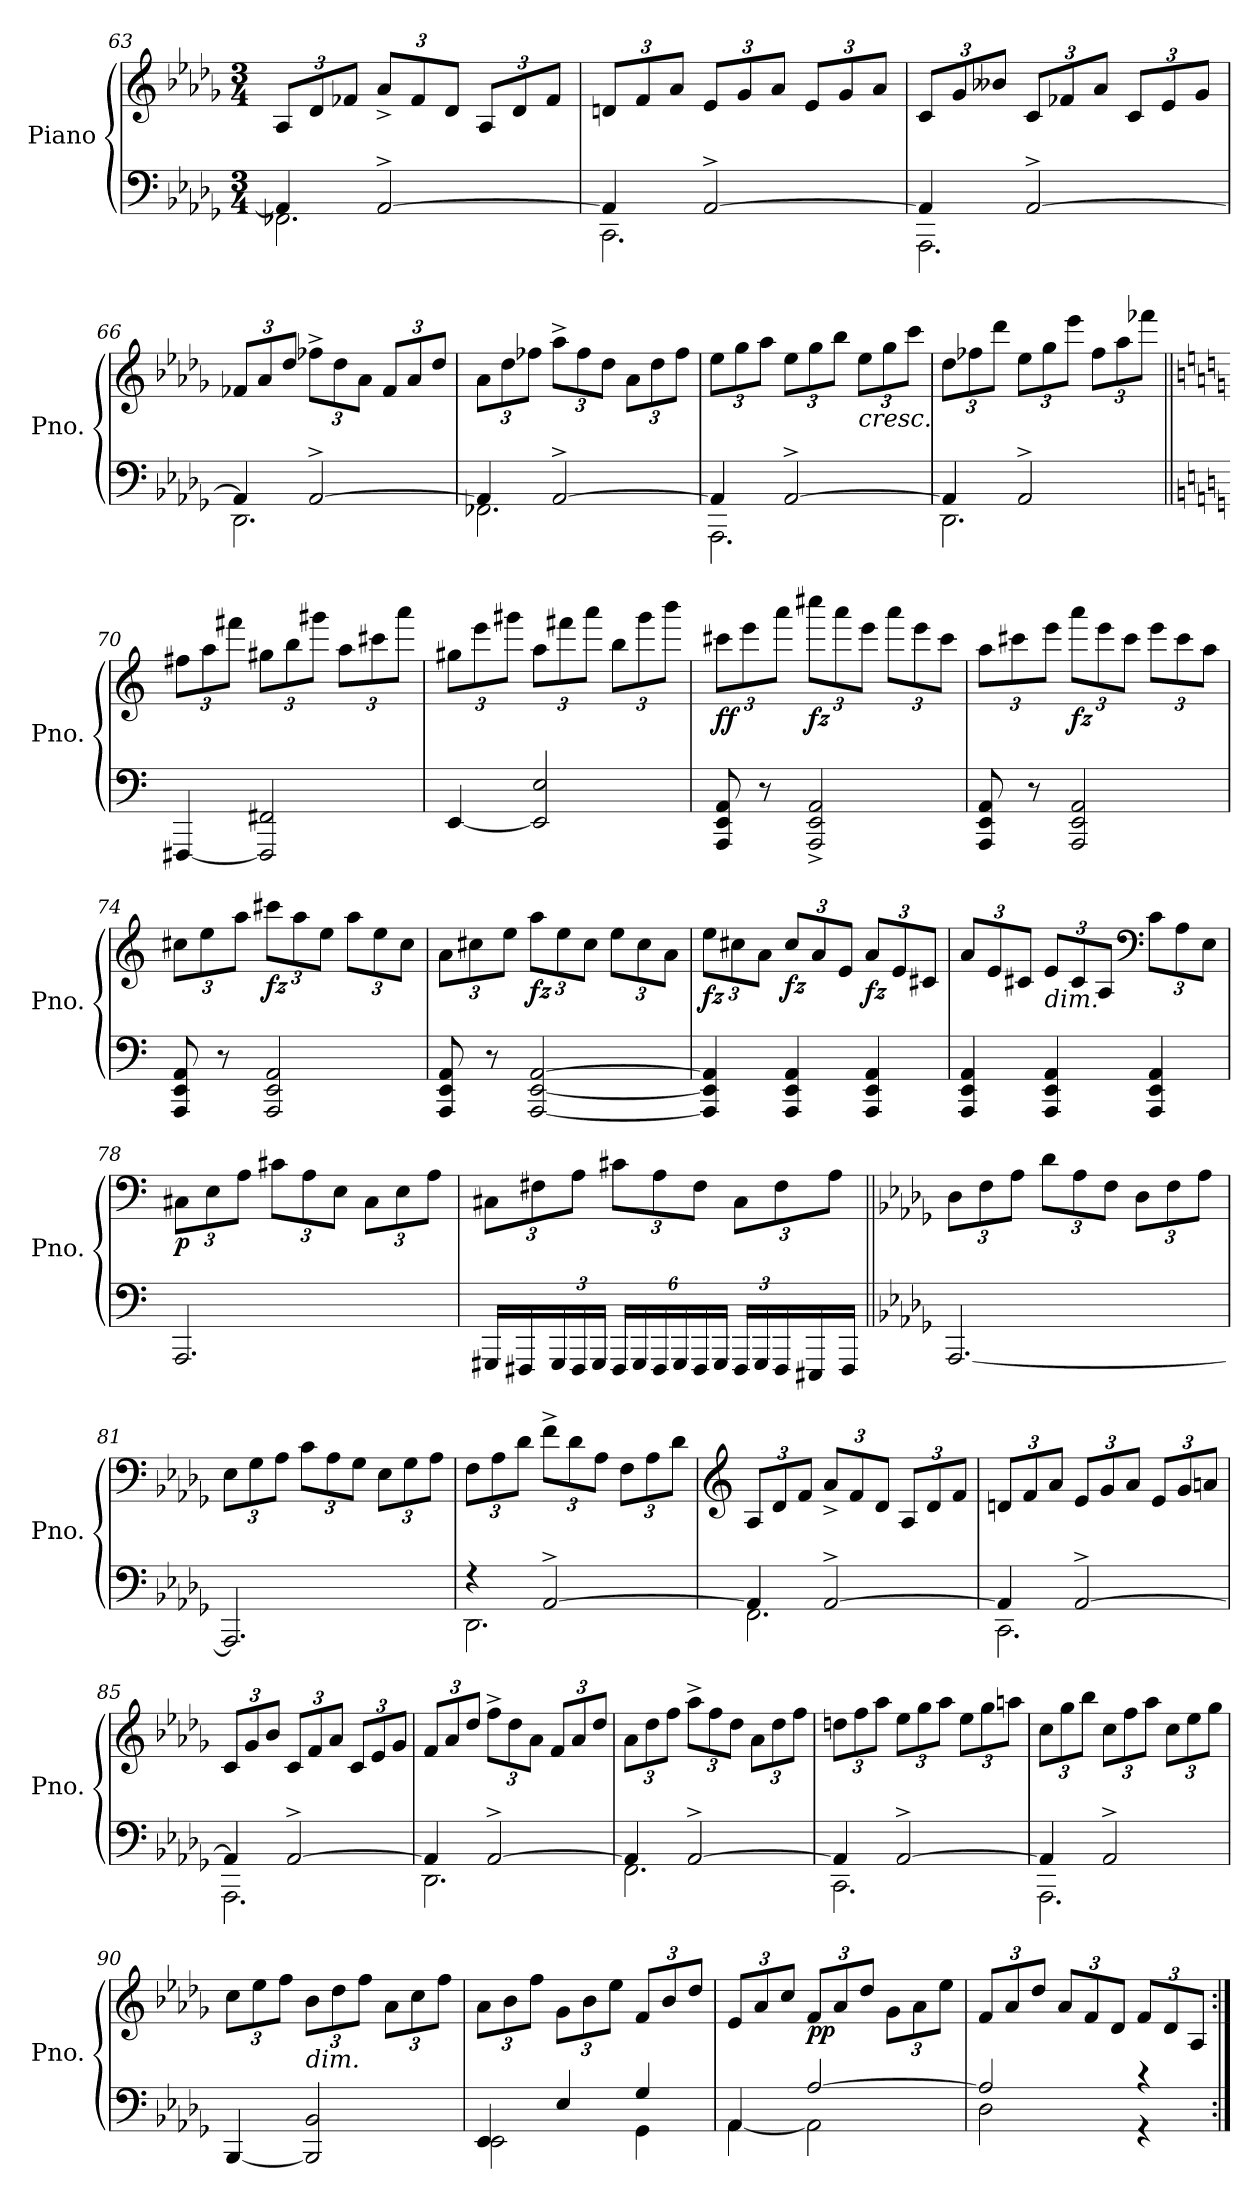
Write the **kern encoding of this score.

**kern	**kern	**dynam
*part1	*part1	*part1
*staff2	*staff1	*staff1/2
*I"Piano	*	*
*I'Pno.	*	*
*clefF4	*clefG2	*
*k[b-e-a-d-g-]	*k[b-e-a-d-g-]	*
*M3/4	*M3/4	*
=63	=63	=63
*^	*	*
*	*	*Xbrackettup	*
4AA-/]	2.FF-X\	12A-/L	.
.	.	12d-/	.
.	.	12f-X/J	.
[2AA-^/	.	12a-^/L	.
.	.	12f-/	.
.	.	12d-/J	.
.	.	12A-/L	.
.	.	12d-/	.
.	.	12f-/J	.
=64	=64	=64	=64
4AA-/]	2.CC\	12dn/L	.
.	.	12f/	.
.	.	12a-/J	.
[2AA-^/	.	12e-/L	.
.	.	12g-/	.
.	.	12a-/J	.
.	.	12e-/L	.
.	.	12g-/	.
.	.	12a-/J	.
!!LO:LB:g=z
=65	=65	=65	=65
4AA-/]	2.AAA-\	12c/L	.
.	.	12g-/	.
.	.	12b--X/J	.
[2AA-^/	.	12c/L	.
.	.	12f-X/	.
.	.	12a-/J	.
.	.	12c/L	.
.	.	12e-/	.
.	.	12g-/J	.
=66	=66	=66	=66
4AA-/]	2.DD-\	12f-X/L	.
.	.	12a-/	.
.	.	12dd-/J	.
[2AA-^/	.	12ff-X^\L	.
.	.	12dd-\	.
.	.	12a-\J	.
.	.	12f-/L	.
.	.	12a-/	.
.	.	12dd-/J	.
=67	=67	=67	=67
4AA-/]	2.FF-X\	12a-\L	.
.	.	12dd-\	.
.	.	12ff-X\J	.
[2AA-^/	.	12aa-^\L	.
.	.	12ff-\	.
.	.	12dd-\J	.
.	.	12a-\L	.
.	.	12dd-\	.
.	.	12ff-\J	.
=68	=68	=68	=68
4AA-/]	2.AAA-\	12ee-\L	.
.	.	12gg-\	.
.	.	12aa-\J	.
[2AA-^/	.	12ee-\L	.
.	.	12gg-\	.
.	.	12bb-\J	.
!	!	!LO:TX:b:i:t=cresc.	!
.	.	12ee-\L	.
.	.	12gg-\	.
.	.	12ccc\J	.
!!LO:LB:g=z
=69	=69	=69	=69
4AA-/]	2.DD-\	12dd-\L	.
.	.	12ff-X\	.
.	.	12ddd-\J	.
2AA-^/	.	12ee-\L	.
.	.	12gg-\	.
.	.	12eee-\J	.
.	.	12ff-\L	.
.	.	12aa-\	.
.	.	12fff-X\J	.
*v	*v	*	*
=70||	=70||	=70||
*k[]	*k[]	*
[4FFF#X/	12ff#X\L	.
.	12aa\	.
.	12fff#X\J	.
2FFF#/] 2FF#X/	12gg#X\L	.
.	12bb\	.
.	12ggg#X\J	.
.	12aa\L	.
.	12ccc#X\	.
.	12aaa\J	.
=71	=71	=71
[4EE/	12gg#X\L	.
.	12eee\	.
.	12ggg#X\J	.
2EE/] 2E/	12aa\L	.
.	12fff#X\	.
.	12aaa\J	.
.	12bb\L	.
.	12ggg#\	.
.	12bbb\J	.
!!LO:PB:g=z
=72	=72	=72
!	!	!LO:DY:b
8AAA/ 8EE/ 8AA/	12ccc#X\L	ff
.	12eee\	.
8r	.	.
.	12aaa\J	.
!	!	!LO:DY:b
2AAA/^ 2EE/^ 2AA/^	12cccc#X\L	fz
.	12aaa\	.
.	12eee\J	.
.	12aaa\L	.
.	12eee\	.
.	12ccc#\J	.
=73	=73	=73
8AAA/ 8EE/ 8AA/	12aa\L	.
.	12ccc#X\	.
8r	.	.
.	12eee\J	.
!	!	!LO:DY:b
2AAA/ 2EE/ 2AA/	12aaa\L	fz
.	12eee\	.
.	12ccc#\J	.
.	12eee\L	.
.	12ccc#\	.
.	12aa\J	.
=74	=74	=74
8AAA/ 8EE/ 8AA/	12cc#X\L	.
.	12ee\	.
8r	.	.
.	12aa\J	.
!	!	!LO:DY:b
2AAA/ 2EE/ 2AA/	12ccc#X\L	fz
.	12aa\	.
.	12ee\J	.
.	12aa\L	.
.	12ee\	.
.	12cc#\J	.
!!LO:LB:g=z
=75	=75	=75
8AAA/ 8EE/ 8AA/	12a\L	.
.	12cc#X\	.
8r	.	.
.	12ee\J	.
!	!	!LO:DY:b
[2AAA/ [2EE/ [2AA/	12aa\L	fz
.	12ee\	.
.	12cc#\J	.
.	12ee\L	.
.	12cc#\	.
.	12a\J	.
=76	=76	=76
!	!	!LO:DY:b
4AAA/] 4EE/] 4AA/]	12ee\L	fz
.	12cc#X\	.
.	12a\J	.
!	!	!LO:DY:b
4AAA/ 4EE/ 4AA/	12cc#/L	fz
.	12a/	.
.	12e/J	.
!	!	!LO:DY:b
4AAA/ 4EE/ 4AA/	12a/L	fz
.	12e/	.
.	12c#X/J	.
=77	=77	=77
4AAA/ 4EE/ 4AA/	12a/L	.
.	12e/	.
.	12c#X/J	.
!	!LO:TX:b:i:t=dim.	!
4AAA/ 4EE/ 4AA/	12e/L	.
.	12c#/	.
.	12A/J	.
*	*clefF4	*
4AAA/ 4EE/ 4AA/	12c#\L	.
.	12A\	.
.	12E\J	.
=78	=78	=78
!	!	!LO:DY:b
2.AAA/	12C#X\L	p
.	12E\	.
.	12A\J	.
.	12c#X\L	.
.	12A\	.
.	12E\J	.
.	12C#\L	.
.	12E\	.
.	12A\J	.
!!LO:LB:g=z
=79	=79	=79
16GGG#X/LL	12C#X\L	.
16FFF#X/	.	.
.	12F#X\	.
*Xbrackettup	*	*
24GGG#/	.	.
24FFF#/	12A\J	.
24GGG#/JJ	.	.
24FFF#/LL	12c#X\L	.
24GGG#/	.	.
24FFF#/	12A\	.
24GGG#/	.	.
24FFF#/	12F#\J	.
24GGG#/JJ	.	.
24FFF#/LL	12C#\L	.
24GGG#/	.	.
24FFF#/	12F#\	.
16EEE#X/	.	.
.	12A\J	.
16FFF#/JJ	.	.
=80||	=80||	=80||
*k[b-e-a-d-g-]	*k[b-e-a-d-g-]	*
[2.AAA-/	12D-\L	.
.	12F\	.
.	12A-\J	.
.	12d-\L	.
.	12A-\	.
.	12F\J	.
.	12D-\L	.
.	12F\	.
.	12A-\J	.
=81	=81	=81
2.AAA-/]	12E-\L	.
.	12G-\	.
.	12A-\J	.
.	12c\L	.
.	12A-\	.
.	12G-\J	.
.	12E-\L	.
.	12G-\	.
.	12A-\J	.
!!LO:LB:g=z
=82	=82	=82
*^	*	*
4r	2.DD-\	12F\L	.
.	.	12A-\	.
.	.	12d-\J	.
[2AA-^/	.	12f^\L	.
.	.	12d-\	.
.	.	12A-\J	.
.	.	12F\L	.
.	.	12A-\	.
.	.	12d-\J	.
=83	=83	=83	=83
*	*	*clefG2	*
4AA-/]	2.FF\	12A-/L	.
.	.	12d-/	.
.	.	12f/J	.
[2AA-^/	.	12a-^/L	.
.	.	12f/	.
.	.	12d-/J	.
.	.	12A-/L	.
.	.	12d-/	.
.	.	12f/J	.
=84	=84	=84	=84
4AA-/]	2.CC\	12dn/L	.
.	.	12f/	.
.	.	12a-/J	.
[2AA-^/	.	12e-/L	.
.	.	12g-/	.
.	.	12a-/J	.
.	.	12e-/L	.
.	.	12g-/	.
.	.	12an/J	.
=85	=85	=85	=85
4AA-/]	2.AAA-\	12c/L	.
.	.	12g-/	.
.	.	12b-/J	.
[2AA-^/	.	12c/L	.
.	.	12f/	.
.	.	12a-/J	.
.	.	12c/L	.
.	.	12e-/	.
.	.	12g-/J	.
!!LO:LB:g=z
=86	=86	=86	=86
4AA-/]	2.DD-\	12f/L	.
.	.	12a-/	.
.	.	12dd-/J	.
[2AA-^/	.	12ff^\L	.
.	.	12dd-\	.
.	.	12a-\J	.
.	.	12f/L	.
.	.	12a-/	.
.	.	12dd-/J	.
=87	=87	=87	=87
4AA-/]	2.FF\	12a-\L	.
.	.	12dd-\	.
.	.	12ff\J	.
[2AA-^/	.	12aa-^\L	.
.	.	12ff\	.
.	.	12dd-\J	.
.	.	12a-\L	.
.	.	12dd-\	.
.	.	12ff\J	.
=88	=88	=88	=88
4AA-/]	2.CC\	12ddn\L	.
.	.	12ff\	.
.	.	12aa-\J	.
[2AA-^/	.	12ee-\L	.
.	.	12gg-\	.
.	.	12aa-\J	.
.	.	12ee-\L	.
.	.	12gg-\	.
.	.	12aan\J	.
=89	=89	=89	=89
4AA-/]	2.AAA-\	12cc\L	.
.	.	12gg-\	.
.	.	12bb-\J	.
2AA-^/	.	12cc\L	.
.	.	12ff\	.
.	.	12aa-\J	.
.	.	12cc\L	.
.	.	12ee-\	.
.	.	12gg-\J	.
*v	*v	*	*
!!LO:LB:g=z
=90	=90	=90
[4BBB-/	12cc\L	.
.	12ee-\	.
.	12ff\J	.
!	!LO:TX:b:i:t=dim.	!
2BBB-/] 2BB-/	12b-\L	.
.	12dd-\	.
.	12ff\J	.
.	12a-\L	.
.	12cc\	.
.	12ff\J	.
=91	=91	=91
*^	*	*
4EE-/	2EE-\	12a-\L	.
.	.	12b-\	.
.	.	12ff\J	.
4E-/	.	12g-\L	.
.	.	12b-\	.
.	.	12ee-\J	.
4G-/	4GG-\	12f/L	.
.	.	12b-/	.
.	.	12dd-/J	.
=92	=92	=92	=92
4AA-/	[4AA-\	12e-/L	.
.	.	12a-/	.
.	.	12cc/J	.
!	!	!	!LO:DY:b
[2A-/	2AA-\]	12f/L	pp
.	.	12a-/	.
.	.	12dd-/J	.
.	.	12g-\L	.
.	.	12a-\	.
.	.	12ee-\J	.
=93	=93	=93	=93
2A-/]	2D-\	12f/L	.
.	.	12a-/	.
.	.	12dd-/J	.
.	.	12a-/L	.
.	.	12f/	.
.	.	12d-/J	.
4r	4r	12f/L	.
.	.	12d-/	.
.	.	12A-/J	.
*v	*v	*	*
=:|!	=:|!	=:|!
*-	*-	*-
